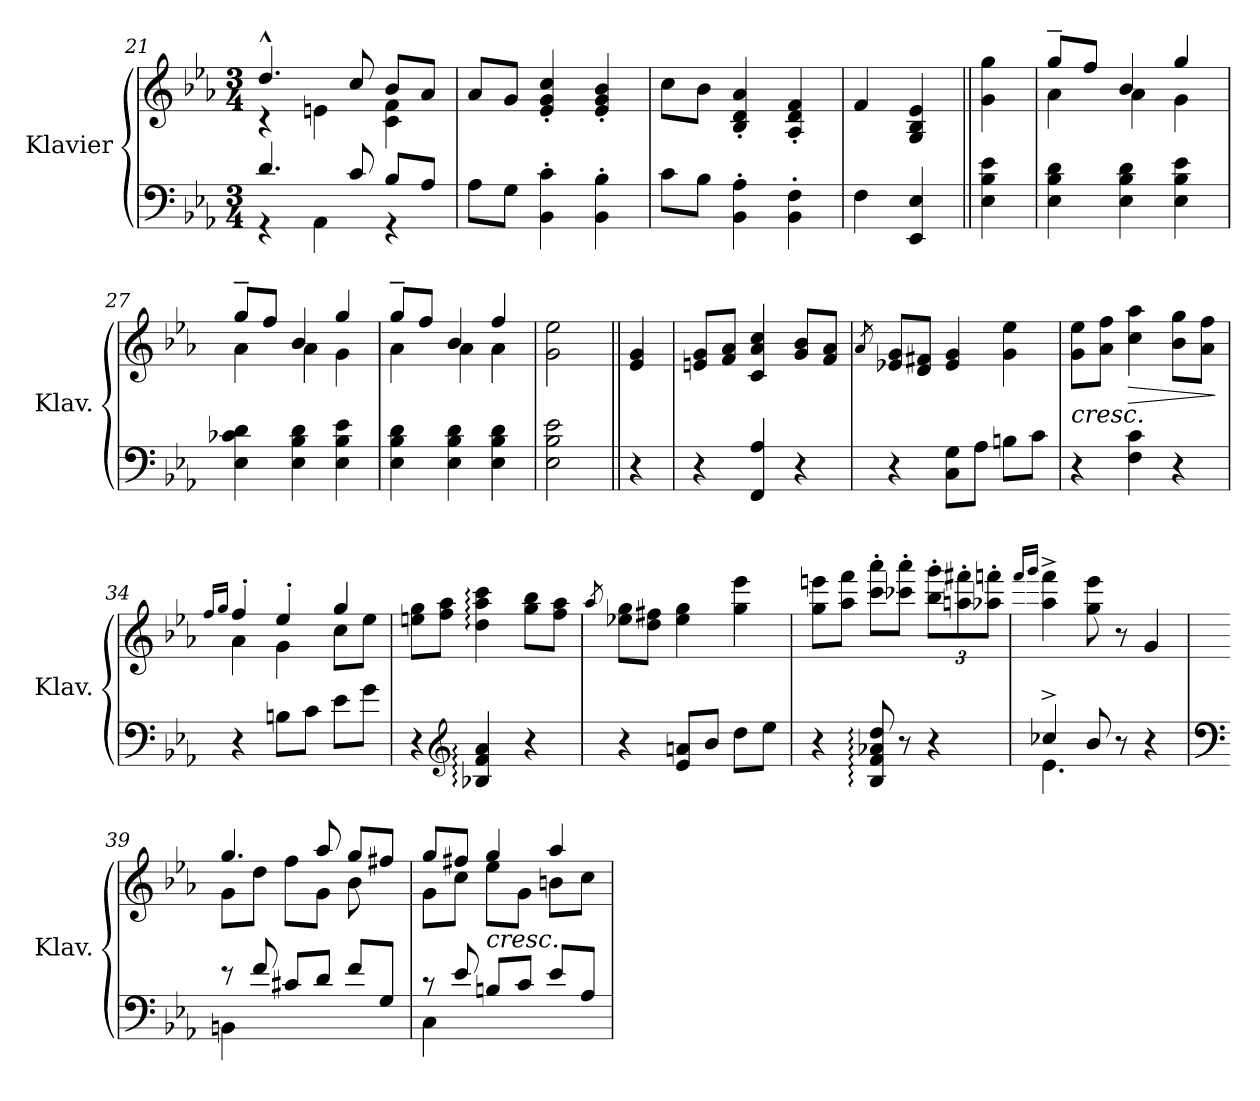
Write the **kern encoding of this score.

**kern	**kern	**dynam
*part1	*part1	*part1
*staff2	*staff1	*staff1/2
*I"Klavier	*	*
*I'Klav.	*	*
*clefF4	*clefG2	*
*k[b-e-a-]	*k[b-e-a-]	*
*M3/4	*M3/4	*
=21	=21	=21
*^	*^	*
4.d/	4r	4.dd^^/	4r	.
.	4AA-\	.	4en\	.
8c/	.	8cc/	.	.
8B-/L	4r	8b-/L	4c\ 4f\	.
8A-/J	.	8a-/J	.	.
*v	*v	*	*	*
*	*v	*v	*
!!LO:LB:g=z
=22	=22	=22
8A-\L	8a-/L	.
8G\J	8g/J	.
4BB-\' 4c\'	4e-/' 4g/' 4cc/'	.
4BB-\' 4B-\'	4e-/' 4g/' 4b-/'	.
=23	=23	=23
8c\L	8cc\L	.
8B-\J	8b-\J	.
4BB-\' 4A-\'	4B-/' 4d/' 4a-/'	.
4BB-\' 4F\'	4A-/' 4d/' 4f/'	.
=24	=24	=24
4F\	4f/	.
4EE-/ 4E-/	4G/ 4B-/ 4e-/	.
=25||	=25||	=25||
4E-\ 4B-\ 4e-\	4g\ 4gg\	.
=26	=26	=26
*	*^	*
4E-\ 4B-\ 4d\	8gg~/L	4a-\	.
.	8ff/J	.	.
4E-\ 4B-\ 4d\	4b-/	4a-\	.
4E-\ 4B-\ 4e-\	4gg/	4g\	.
=27	=27	=27	=27
4E-\ 4c-X\ 4d\	8gg~/L	4a-\	.
.	8ff/J	.	.
4E-\ 4B-\ 4d\	4b-/	4a-\	.
4E-\ 4B-\ 4e-\	4gg/	4g\	.
=28	=28	=28	=28
4E-\ 4B-\ 4d\	8gg~/L	4a-\	.
.	8ff/J	.	.
4E-\ 4B-\ 4d\	4b-/	4a-\	.
4E-\ 4B-\ 4d\	4ff/	4a-\	.
*	*v	*v	*
=29	=29	=29
2E-\ 2B-\ 2e-\	2g\ 2ee-\	.
=30||	=30||	=30||
4r	4e-/ 4g/	.
=31	=31	=31
4r	8en/ 8g/L	.
.	8f/ 8a-/J	.
4FF/ 4A-/	4c/ 4a-/ 4cc/	.
4r	8g/ 8b-/L	.
.	8f/ 8a-/J	.
!!LO:LB:g=z
=32	=32	=32
.	8qa-/	.
4r	8e-X/ 8g/L	.
.	8d/ 8f#X/J	.
8C\ 8G\L	4e-/ 4g/	.
8A-\J	.	.
8Bn\L	4g\ 4ee-\	.
8c\J	.	.
=33	=33	=33
!	!	!LO:HP:b
4r	8g\ 8ee-\L	<
.	8a-\ 8ff\J	.
!	!	!LO:HP:b
4F\ 4c\	4cc\ 4aa-\	>
4r	8b-\ 8gg\L	.
.	8a-\ 8ff\J	.
.	.	[ ]
=34	=34	=34
.	16qff/LL	.
.	16qgg/JJ	.
*	*^	*
4r	4ff'/	4a-\	.
8Bn\L	4ee-'/	4g\	.
8c\J	.	.	.
8e-\L	4gg/	8cc\L	.
8g\J	.	8ee-\J	.
*	*v	*v	*
=35	=35	=35
4r	8een\ 8gg\L	.
.	8ff\ 8aa-\J	.
*clefG2	*	*
4B-X/: 4f/: 4a-/:	4dd\: 4aa-\: 4ccc\:	.
4r	8gg\ 8bb-\L	.
.	8ff\ 8aa-\J	.
=36	=36	=36
.	8qaa-/	.
4r	8ee-X\ 8gg\L	.
.	8dd\ 8ff#X\J	.
8e-/ 8an/L	4ee-\ 4gg\	.
8b-/J	.	.
8dd\L	4gg\ 4eee-\	.
8ee-\J	.	.
!!LO:PB:g=z
=37	=37	=37
4r	8gg\ 8eeen\L	.
.	8aa-\ 8fff\J	.
8B-/: 8f/: 8a-X/: 8dd/:	8ccc\' 8aaa-\'L	.
8r	8ccc-X\' 8aaa-\'J	.
*	*Xbrackettup	*
4r	12bb-\' 12ggg\'L	.
.	12aan\' 12fff#X\'	.
.	12aa-X\' 12fffn\'J	.
=38	=38	=38
.	16qfff/LL	.
.	16qggg/JJ	.
*^	*	*
4cc-X^/	4.e-\	4aa-\^ 4fff\^	.
8b-/	.	8gg\ 8eee-\	.
8r	8ryy	8r	.
4r	4ryy	4g/	.
=39	=39	=39	=39
*clefF4	*	*	*
*	*	*^	*
8r	4BBn\	4.gg/	8g\L	.
8f/	.	.	8dd\J	.
8c#X/L	2ryy	.	8ff\L	.
8d/J	.	8aa-/	8g\J	.
8f/L	.	8gg/L	8b-\	.
8G/J	.	8ff#X/J	8ryy	.
=40	=40	=40	=40	=40
8r	4C\	8gg/L	8g\L	.
8e-/	.	8ff#X/J	8cc\J	.
!	!	!LO:TX:b:i:t=cresc.	!	!
8Bn/L	2ryy	4gg/	8ee-\L	.
8c/J	.	.	8g\J	.
8e-/L	.	4aa-/	8bn\L	.
8A-/J	.	.	8cc\J	.
*v	*v	*	*	*
*	*v	*v	*
=	=	=
*-	*-	*-
